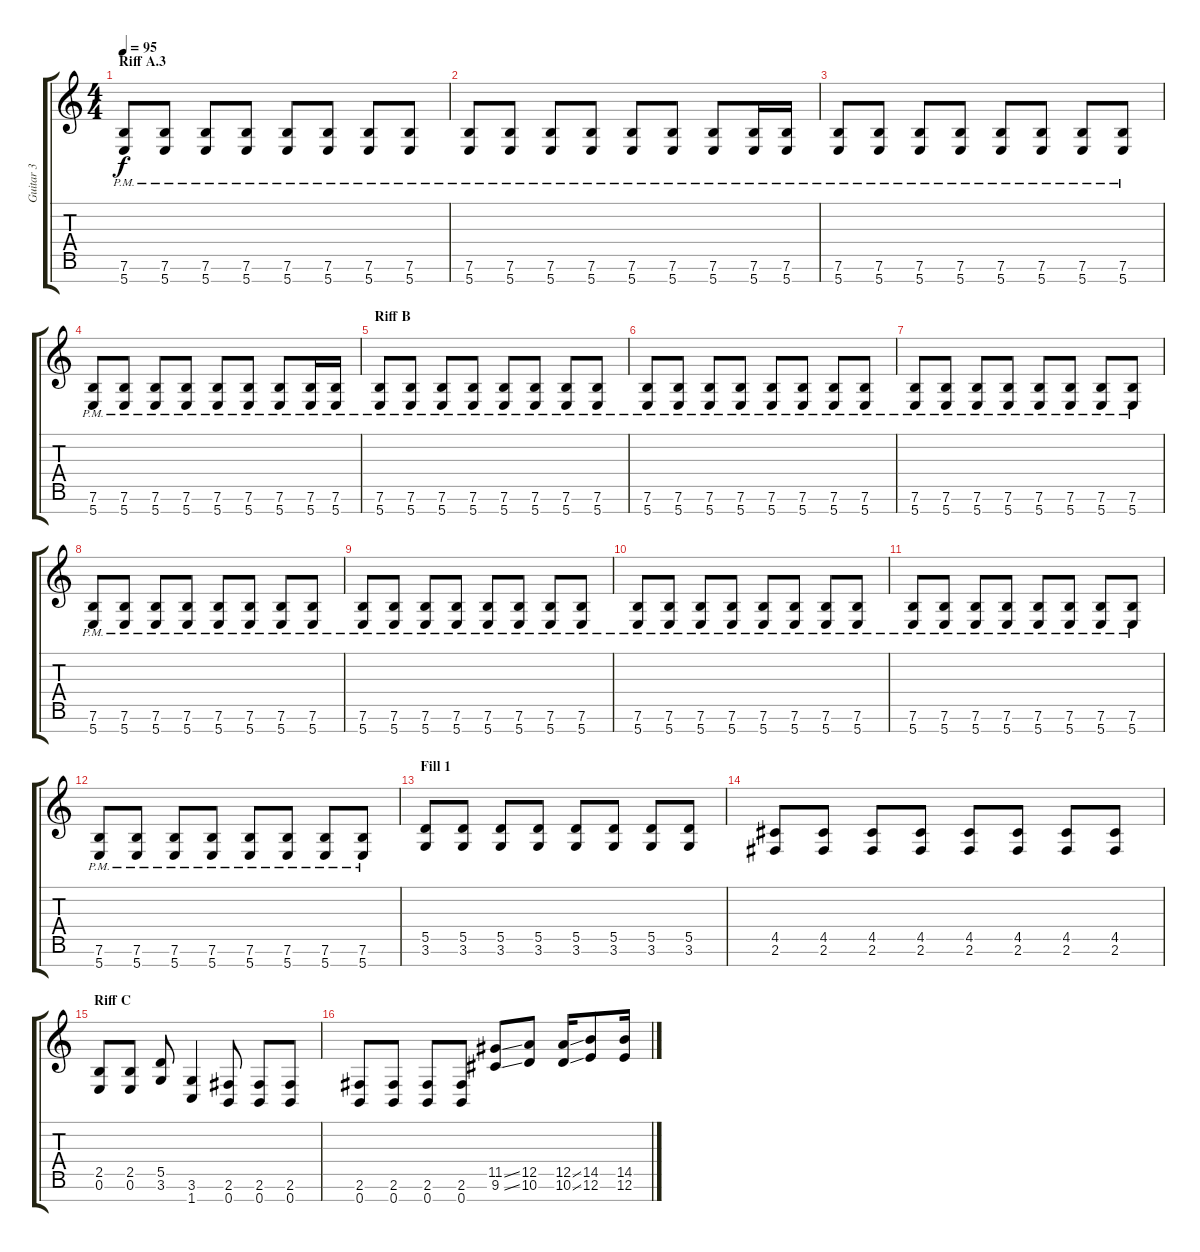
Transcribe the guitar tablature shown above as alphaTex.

\track ("Guitar 3" "Guitar 3") {instrument distortionguitar}
\staff {score tabs}
\tuning (E4 B3 G3 D3 A2 E2 B1) {hide}
\ts (4 4)
\section ("" "Riff A.3")
\tempo 95
\clef g2
\ks c
(7.6{pm} 5.7{pm}).8{dy f} (7.6{pm} 5.7{pm}).8 (7.6{pm} 5.7{pm}).8 (7.6{pm} 5.7{pm}).8 (7.6{pm} 5.7{pm}).8 (7.6{pm} 5.7{pm}).8 (7.6{pm} 5.7{pm}).8 (7.6{pm} 5.7{pm}).8 |
(7.6{pm} 5.7{pm}).8 (7.6{pm} 5.7{pm}).8 (7.6{pm} 5.7{pm}).8 (7.6{pm} 5.7{pm}).8 (7.6{pm} 5.7{pm}).8 (7.6{pm} 5.7{pm}).8 (7.6{pm} 5.7{pm}).8 (7.6{pm} 5.7{pm}).16 (7.6{pm} 5.7{pm}).16 |
(7.6{pm} 5.7{pm}).8 (7.6{pm} 5.7{pm}).8 (7.6{pm} 5.7{pm}).8 (7.6{pm} 5.7{pm}).8 (7.6{pm} 5.7{pm}).8 (7.6{pm} 5.7{pm}).8 (7.6{pm} 5.7{pm}).8 (7.6{pm} 5.7{pm}).8 |
(7.6{pm} 5.7{pm}).8 (7.6{pm} 5.7{pm}).8 (7.6{pm} 5.7{pm}).8 (7.6{pm} 5.7{pm}).8 (7.6{pm} 5.7{pm}).8 (7.6{pm} 5.7{pm}).8 (7.6{pm} 5.7{pm}).8 (7.6{pm} 5.7{pm}).16 (7.6{pm} 5.7{pm}).16 |
\section ("" "Riff B")
(7.6{pm} 5.7{pm}).8 (7.6{pm} 5.7{pm}).8 (7.6{pm} 5.7{pm}).8 (7.6{pm} 5.7{pm}).8 (7.6{pm} 5.7{pm}).8 (7.6{pm} 5.7{pm}).8 (7.6{pm} 5.7{pm}).8 (7.6{pm} 5.7{pm}).8 |
(7.6{pm} 5.7{pm}).8 (7.6{pm} 5.7{pm}).8 (7.6{pm} 5.7{pm}).8 (7.6{pm} 5.7{pm}).8 (7.6{pm} 5.7{pm}).8 (7.6{pm} 5.7{pm}).8 (7.6{pm} 5.7{pm}).8 (7.6{pm} 5.7{pm}).8 |
(7.6{pm} 5.7{pm}).8 (7.6{pm} 5.7{pm}).8 (7.6{pm} 5.7{pm}).8 (7.6{pm} 5.7{pm}).8 (7.6{pm} 5.7{pm}).8 (7.6{pm} 5.7{pm}).8 (7.6{pm} 5.7{pm}).8 (7.6{pm} 5.7{pm}).8 |
(7.6{pm} 5.7{pm}).8 (7.6{pm} 5.7{pm}).8 (7.6{pm} 5.7{pm}).8 (7.6{pm} 5.7{pm}).8 (7.6{pm} 5.7{pm}).8 (7.6{pm} 5.7{pm}).8 (7.6{pm} 5.7{pm}).8 (7.6{pm} 5.7{pm}).8 |
(7.6{pm} 5.7{pm}).8 (7.6{pm} 5.7{pm}).8 (7.6{pm} 5.7{pm}).8 (7.6{pm} 5.7{pm}).8 (7.6{pm} 5.7{pm}).8 (7.6{pm} 5.7{pm}).8 (7.6{pm} 5.7{pm}).8 (7.6{pm} 5.7{pm}).8 |
(7.6{pm} 5.7{pm}).8 (7.6{pm} 5.7{pm}).8 (7.6{pm} 5.7{pm}).8 (7.6{pm} 5.7{pm}).8 (7.6{pm} 5.7{pm}).8 (7.6{pm} 5.7{pm}).8 (7.6{pm} 5.7{pm}).8 (7.6{pm} 5.7{pm}).8 |
(7.6{pm} 5.7{pm}).8 (7.6{pm} 5.7{pm}).8 (7.6{pm} 5.7{pm}).8 (7.6{pm} 5.7{pm}).8 (7.6{pm} 5.7{pm}).8 (7.6{pm} 5.7{pm}).8 (7.6{pm} 5.7{pm}).8 (7.6{pm} 5.7{pm}).8 |
(7.6{pm} 5.7{pm}).8 (7.6{pm} 5.7{pm}).8 (7.6{pm} 5.7{pm}).8 (7.6{pm} 5.7{pm}).8 (7.6{pm} 5.7{pm}).8 (7.6{pm} 5.7{pm}).8 (7.6{pm} 5.7{pm}).8 (7.6{pm} 5.7{pm}).8 |
\section ("" "Fill 1")
(5.5 3.6).8 (5.5 3.6).8 (5.5 3.6).8 (5.5 3.6).8 (5.5 3.6).8 (5.5 3.6).8 (5.5 3.6).8 (5.5 3.6).8 |
(4.5 2.6).8 (4.5 2.6).8 (4.5 2.6).8 (4.5 2.6).8 (4.5 2.6).8 (4.5 2.6).8 (4.5 2.6).8 (4.5 2.6).8 |
\section ("" "Riff C")
(2.5 0.6).8 (2.5 0.6).8 (5.5 3.6).8 (3.6 1.7).4 (2.6 0.7).8 (2.6 0.7).8 (2.6 0.7).8 |
(2.6 0.7).8 (2.6 0.7).8 (2.6 0.7).8 (2.6 0.7).8 (11.5{ss} 9.6{ss}).8 (12.5 10.6).8 (12.5{ss} 10.6{ss}).16 (14.5 12.6).8 (14.5 12.6).16
